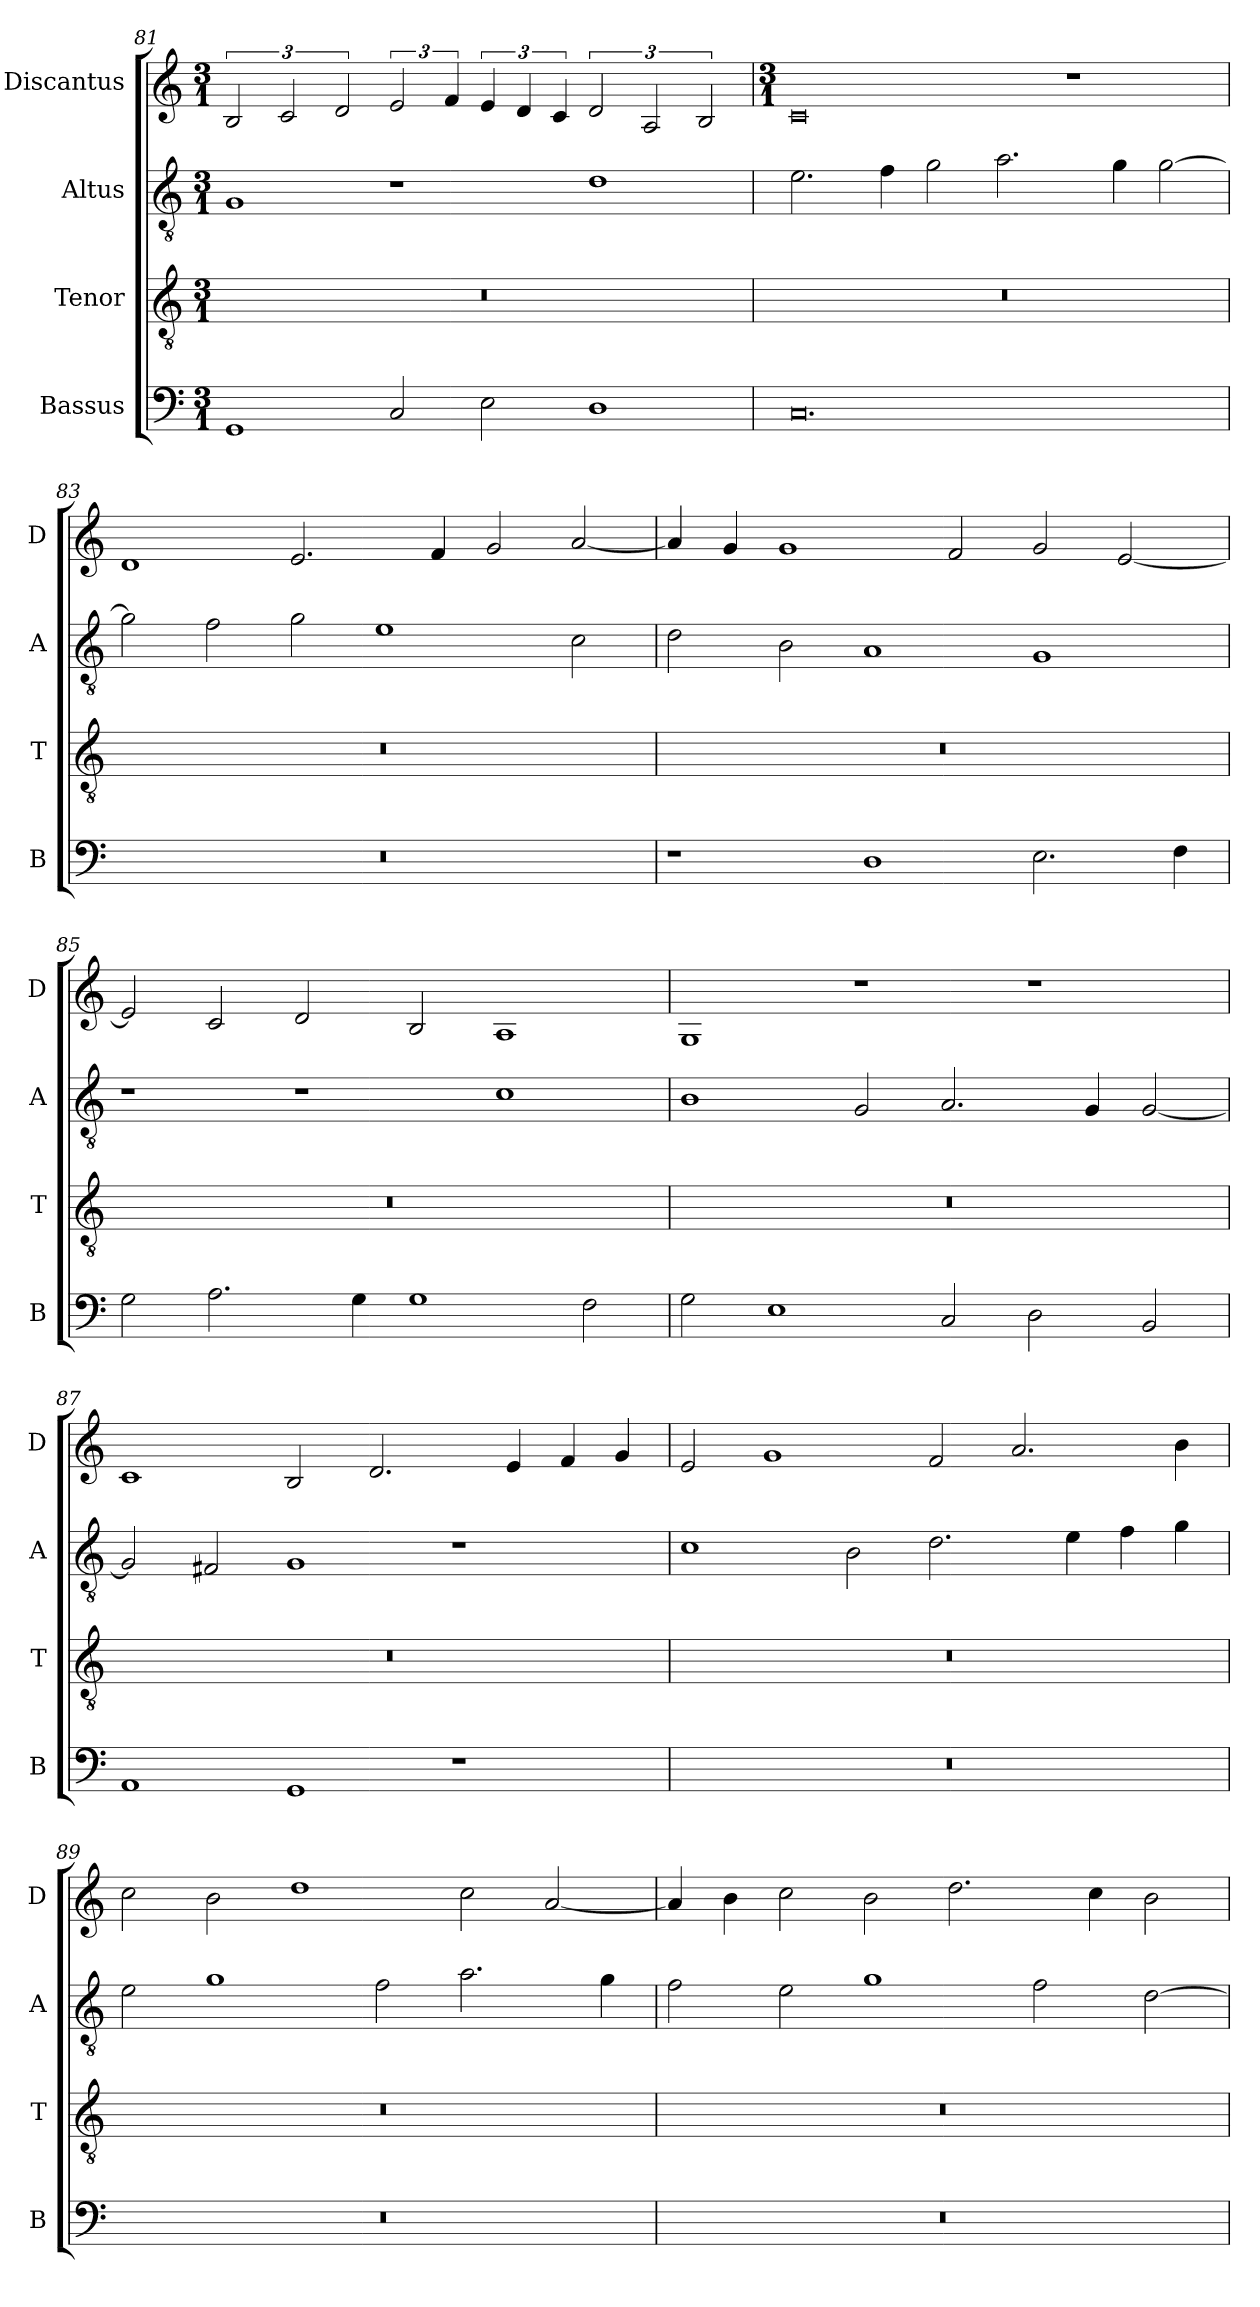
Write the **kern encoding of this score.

**kern	**kern	**kern	**kern
*part4	*part3	*part2	*part1
*staff4	*staff3	*staff2	*staff1
*I"Bassus	*I"Tenor	*I"Altus	*I"Discantus
*I'B	*I'T	*I'A	*I'D
*clefF4	*clefGv2	*clefGv2	*clefG2
*k[]	*k[]	*k[]	*k[]
*M3/1	*M3/1	*M3/1	*M3/1
=81	=81	=81	=81
1GG	0.r	1G	3B/
.	.	.	3c/
.	.	.	3d/
2C/	.	1r	3e/
.	.	.	6f/
2E\	.	.	6e/
.	.	.	6d/
.	.	.	6c/
1D	.	1d	3d/
.	.	.	3A/
.	.	.	3B/
=82	=82	=82	=82
*	*	*	*M3/1
0.C	0.r	2.e\	0c
.	.	4f\	.
.	.	2g\	.
.	.	2.a\	.
.	.	.	1r
.	.	4g\	.
.	.	[2g\	.
=83	=83	=83	=83
0.r	0.r	2g\]	1d
.	.	2f\	.
.	.	2g\	2.e/
.	.	1e	.
.	.	.	4f/
.	.	.	2g/
.	.	2c\	[2a/
=84	=84	=84	=84
1r	0.r	2d\	4a/]
.	.	.	4g/
.	.	2B\	1g
1D	.	1A	.
.	.	.	2f/
2.E\	.	1G	2g/
.	.	.	[2e/
4F\	.	.	.
=85	=85	=85	=85
2G\	0.r	1r	2e/]
2.A\	.	.	2c/
.	.	1r	2d/
4G\	.	.	.
1G	.	.	2B/
.	.	1c	1A
2F\	.	.	.
=86	=86	=86	=86
2G\	0.r	1B	1G
1E	.	.	.
.	.	2G/	1r
2C/	.	2.A/	.
2D\	.	.	1r
.	.	4G/	.
2BB/	.	[2G/	.
=87	=87	=87	=87
1AA	0.r	2G/]	1c
.	.	2F#X/	.
1GG	.	1G	2B/
.	.	.	2.d/
1r	.	1r	.
.	.	.	4e/
.	.	.	4f/
.	.	.	4g/
=88	=88	=88	=88
0.r	0.r	1c	2e/
.	.	.	1g
.	.	2B\	.
.	.	2.d\	2f/
.	.	.	2.a/
.	.	4e\	.
.	.	4f\	.
.	.	4g\	4b\
=89	=89	=89	=89
0.r	0.r	2e\	2cc\
.	.	1g	2b\
.	.	.	1dd
.	.	2f\	.
.	.	2.a\	2cc\
.	.	.	[2a/
.	.	4g\	.
=90	=90	=90	=90
0.r	0.r	2f\	4a/]
.	.	.	4b\
.	.	2e\	2cc\
.	.	1g	2b\
.	.	.	2.dd\
.	.	2f\	.
.	.	.	4cc\
.	.	[2d\	2b\
=	=	=	=
*-	*-	*-	*-
